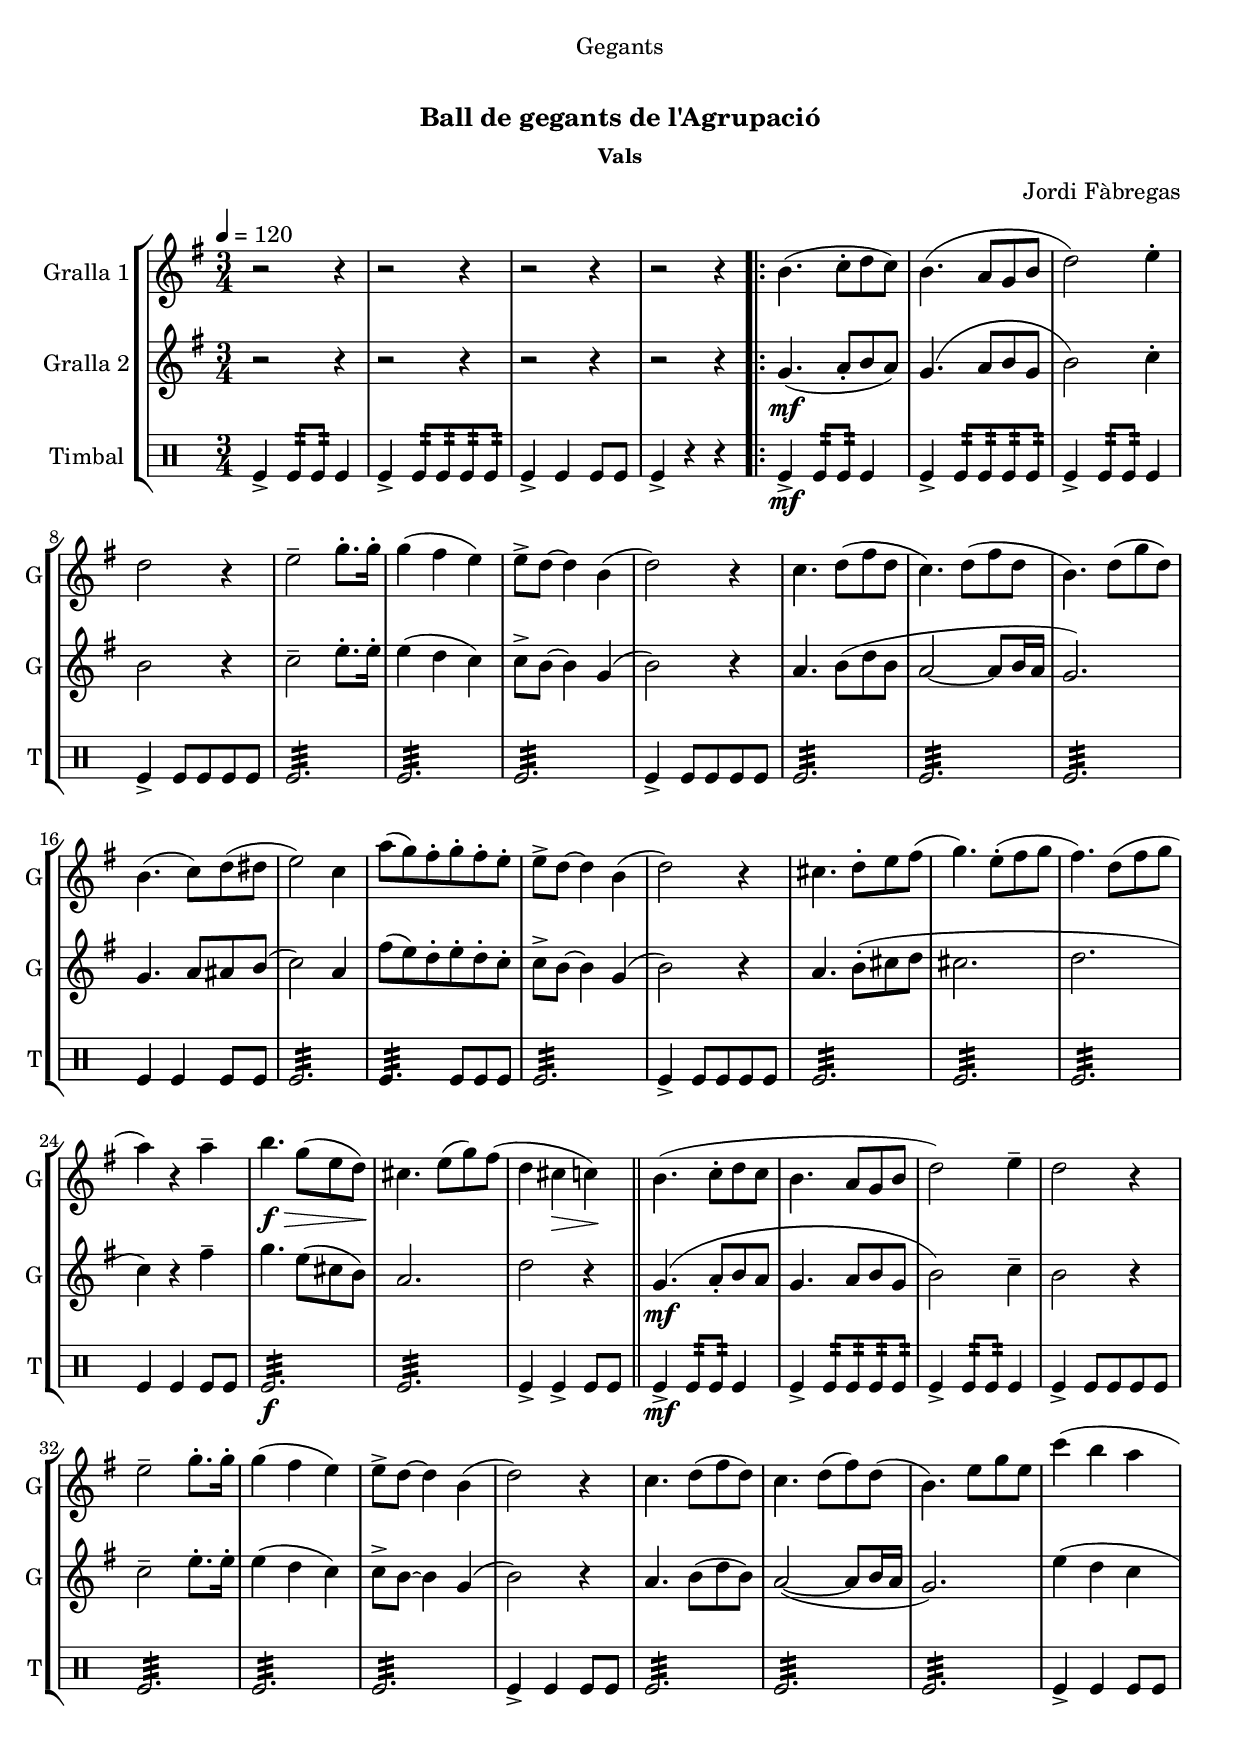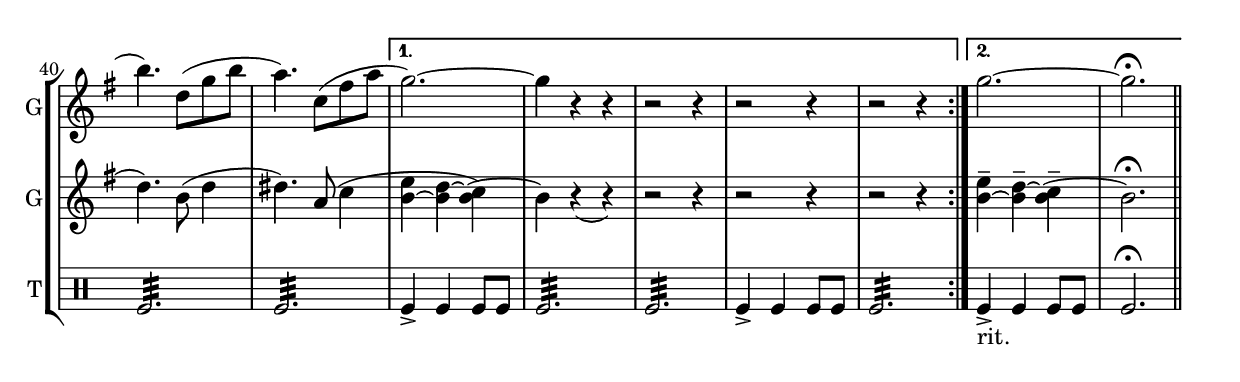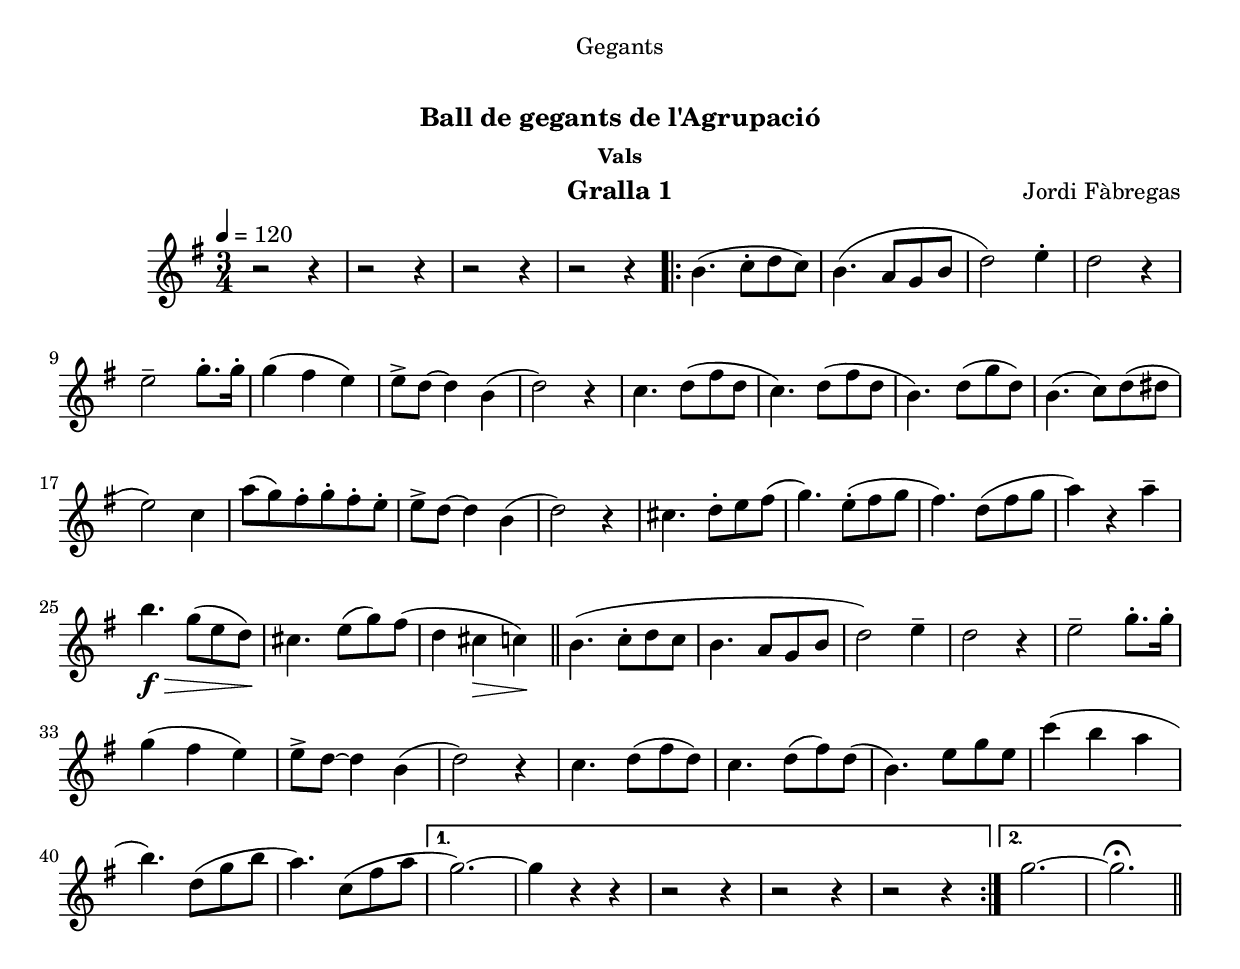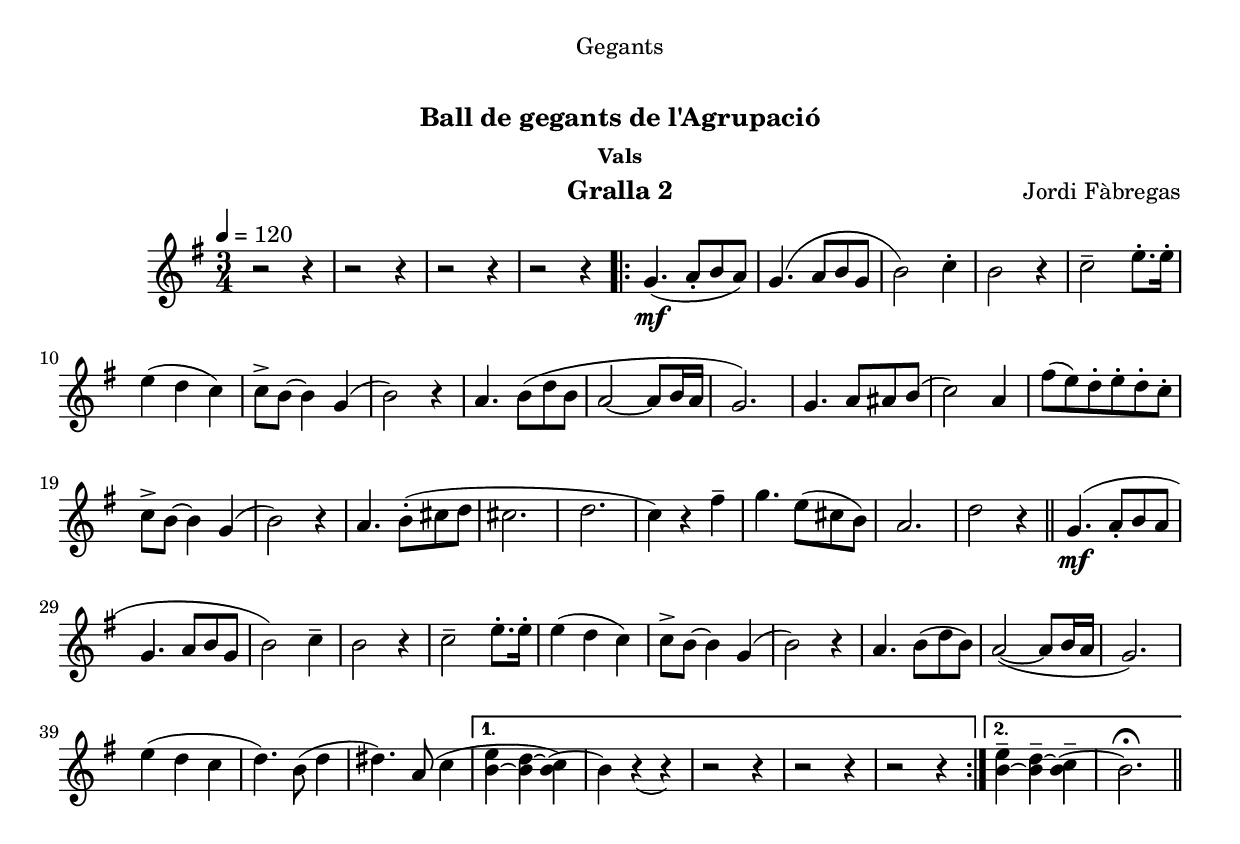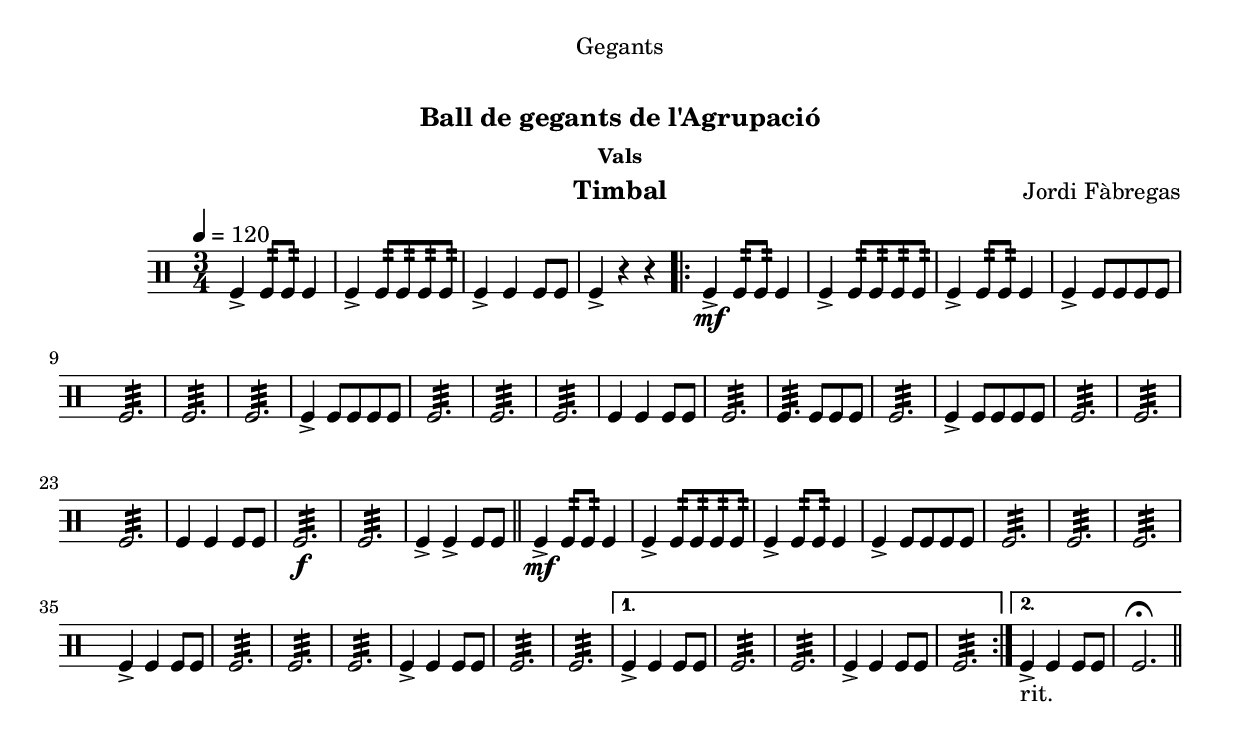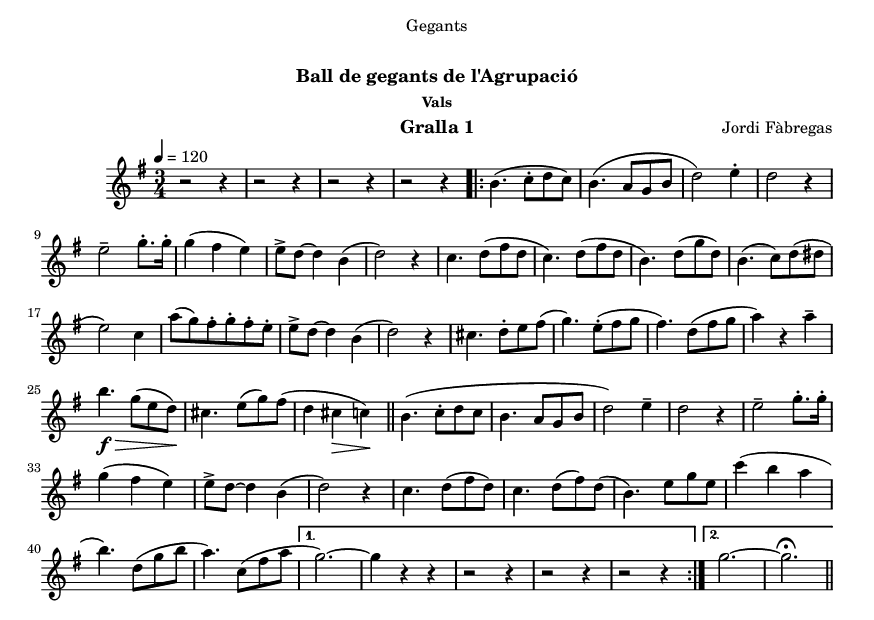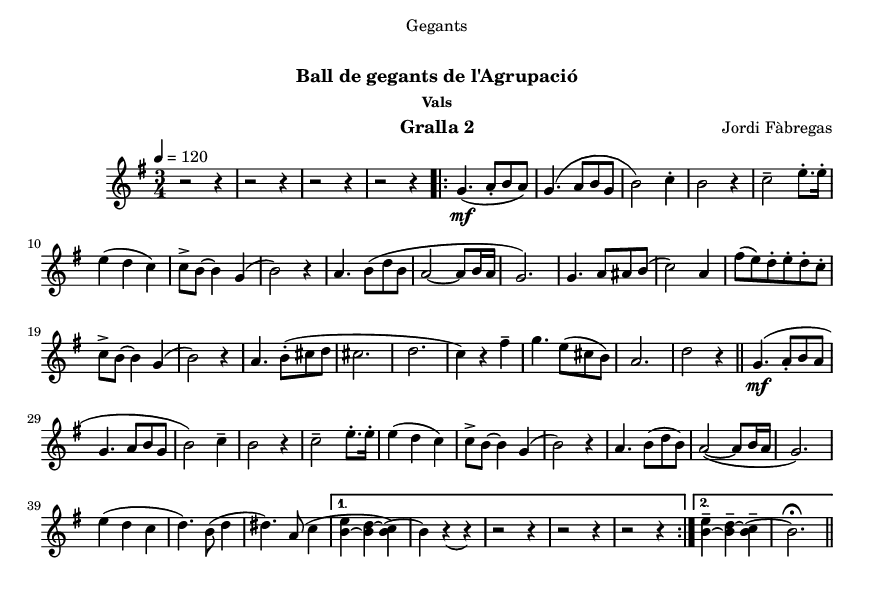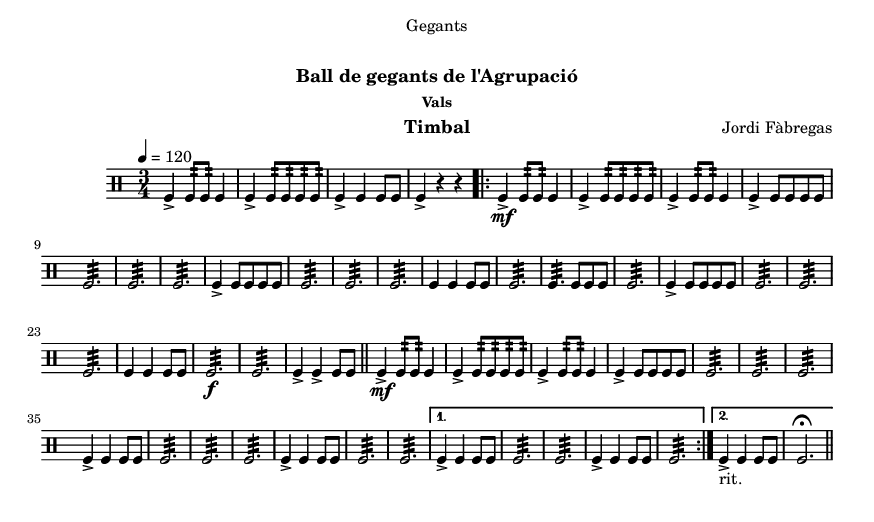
\version "2.16.0"

\header {
  dedication="Gegants"
  title="  "
  subtitle="Ball de gegants de l'Agrupació"
  subsubtitle="Vals"
  poet=""
  meter=""
  piece=""
  composer="Jordi Fàbregas"
  arranger=""
  opus=""
  instrument=""
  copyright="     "
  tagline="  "
}

liniaroAa =
\relative b'
{
  \tempo 4=120
  \clef treble
  \key g \major
  \time 3/4
  r2 r4  |
  r2 r4  |
  r2 r4  |
  r2 r4  |
  %05
  \repeat volta 2 { b4. ( c8-. d  c  )  |
  b4. ( a8 g b   |
  d2 ) e4-.  |
  d2 r4  |
  e2-- g8.-. g16-.  |
  %10
  g4 ( fis e )  |
  e8-> d ~ d4 b (  |
  d2 ) r4  |
  c4. d8 ( fis d  |
  c4. ) d8 ( fis d  |
  %15
  b4. ) d8 ( g d )  |
  b4. ( c8 ) d ( dis   |
  e2 ) c4  |
  a'8 ( ( g ) fis-. g-. fis-. e-.  |
  e8-> d ~ d4 b (  |
  %20
  d2 ) ) r4  |
  cis4. d8-. e fis (   |
  g4. ) e8-. ( fis  g   |
  fis4. ) d8 ( fis  g   |
  a4 ) r a--  |
  %25
  b4. \f \> g8 ( e d \! )  |
  cis4. e8 ( g ) fis (  |
  d4 cis \> c ) \!  \bar "||"
  b4. ( c8-. d  c   |
  b4. a8 g  b   |
  %30
  d2 ) e4--  |
  d2 r4  |
  e2-- g8.-. g16-.  |
  g4 ( fis e )  |
  e8-> d ~ d4 b (  |
  %35
  d2 ) r4  |
  c4. d8 ( fis d )  |
  c4. d8 ( fis ) d (  |
  b4. ) e8 g e  |
  c'4 ( b a  |
  %40
  b4. ) d,8 ( g b  |
  a4. ) c,8 ( fis a }
  \alternative { { g2. ~ )  |
  g4 r r  |
  r2 r4  |
  %45
  r2 r4  |
  r2 r4 }
  { g2. ~   |
  g2.\fermata } } \bar "||"
}

liniaroAb =
\relative g'
{
  \tempo 4=120
  \clef treble
  \key g \major
  \time 3/4
  r2 r4  |
  r2 r4  |
  r2 r4  |
  r2 r4  |
  %05
  \repeat volta 2 { g4. ( \mf a8-. b  a  )  |
  g4. ( a8 b g   |
  b2 ) c4-.  |
  b2 r4  |
  c2-- e8.-. e16-.  |
  %10
  e4 ( d c )  |
  c8-> b ~ b4 g (  |
  b2 ) r4  |
  a4. b8 ( d b  |
  a2 ~ a8 b16 a  |
  %15
  g2. )  |
  g4. a8 ais b (   |
  c2 ) a4  |
  fis'8 ( ( e ) d-. e-. d-. c-.  |
  c8-> b ~ b4 g (  |
  %20
  b2 ) ) r4  |
  a4. b8-. ( cis d    |
  cis2.   |
  d2.  |
  c4 ) r fis--  |
  %25
  g4. e8 ( cis b )  |
  a2.   |
  d2 r4  \bar "||"
  g,4. ( \mf a8-. b  a   |
  g4. a8 b  g   |
  %30
  b2 ) c4--  |
  b2 r4  |
  c2-- e8.-. e16-.  |
  e4 ( d c )  |
  c8-> b ~ b4 g (  |
  %35
  b2 ) r4  |
  a4. b8 ( d b )  |
  a2 ~ ( a8 b16 a  |
  g2. )  |
  e'4 ( d c  |
  %40
  d4. ) b8 ( d4  |
  dis4. ) a8 ( c4 }
  \alternative { { <b e>4 ~ <b d> ~ <b c> ~ )  |
  b4 r ( r )  |
  r2 r4  |
  %45
  r2 r4  |
  r2 r4 }
  { <b e>4-- ~ <b d>-- ~ <b c>-- ~  |
  b2.\fermata } } \bar "||"
}

liniaroAc =
\drummode
{
  \tempo 4=120
  \time 3/4
  tomfl4-> tomfl8:32 tomfl:32 tomfl4  |
  tomfl4-> tomfl8:32 tomfl:32 tomfl:32 tomfl:32  |
  tomfl4-> tomfl tomfl8 tomfl  |
  tomfl4-> r r  |
  %05
  \repeat volta 2 { tomfl4-> \mf tomfl8:32 tomfl:32 tomfl4  |
  tomfl4-> tomfl8:32 tomfl:32 tomfl:32 tomfl:32  |
  tomfl4-> tomfl8:32 tomfl:32 tomfl4  |
  tomfl4-> tomfl8 tomfl tomfl tomfl  |
  tomfl2.:32  |
  %10
  tomfl2.:32  |
  tomfl2.:32  |
  tomfl4-> tomfl8 tomfl tomfl tomfl  |
  tomfl2.:32  |
  tomfl2.:32  |
  %15
  tomfl2.:32  |
  tomfl4 tomfl tomfl8 tomfl  |
  tomfl2.:32  |
  tomfl4.:32 tomfl8 tomfl tomfl  |
  tomfl2.:32  |
  %20
  tomfl4-> tomfl8 tomfl tomfl tomfl  |
  tomfl2.:32  |
  tomfl2.:32  |
  tomfl2.:32  |
  tomfl4 tomfl tomfl8 tomfl  |
  %25
  tomfl2.:32 \f  |
  tomfl2.:32  |
  tomfl4-> tomfl-> tomfl8 tomfl  \bar "||"
  tomfl4-> \mf tomfl8:32 tomfl:32 tomfl4  |
  tomfl4-> tomfl8:32 tomfl:32 tomfl:32 tomfl:32  |
  %30
  tomfl4-> tomfl8:32 tomfl:32 tomfl4  |
  tomfl4-> tomfl8 tomfl tomfl tomfl  |
  tomfl2.:32  |
  tomfl2.:32  |
  tomfl2.:32  |
  %35
  tomfl4-> tomfl tomfl8 tomfl  |
  tomfl2.:32  |
  tomfl2.:32  |
  tomfl2.:32  |
  tomfl4-> tomfl tomfl8 tomfl  |
  %40
  tomfl2.:32  |
  tomfl2.:32 }
  \alternative { { tomfl4-> tomfl tomfl8 tomfl  |
  tomfl2.:32  |
  tomfl2.:32  |
  %45
  tomfl4-> tomfl tomfl8 tomfl  |
  tomfl2.:32 }
  { tomfl4-> _"rit." tomfl tomfl8 tomfl  |
  tomfl2.\fermata } } \bar "||"
}

\book {

\paper {
  print-page-number = false
}

\bookpart {
  \score {
    \new StaffGroup {
      \override Score.RehearsalMark #'self-alignment-X = #LEFT
      <<
        \new Staff \with {instrumentName = #"Gralla 1" shortInstrumentName = #"G"} \liniaroAa
        \new Staff \with {instrumentName = #"Gralla 2" shortInstrumentName = #"G"} \liniaroAb
        \new DrumStaff \with {instrumentName = #"Timbal" shortInstrumentName = #"T"} \liniaroAc
      >>
    }
    \layout {}
  }\score { \unfoldRepeats
    \new StaffGroup {
      \override Score.RehearsalMark #'self-alignment-X = #LEFT
      <<
        \new Staff \with {instrumentName = #"Gralla 1" shortInstrumentName = #"G"} \liniaroAa
        \new Staff \with {instrumentName = #"Gralla 2" shortInstrumentName = #"G"} \liniaroAb
        \new DrumStaff \with {instrumentName = #"Timbal" shortInstrumentName = #"T"} \liniaroAc
      >>
    }
    \midi {}
  }
}

\bookpart {
  \header {instrument="Gralla 1"}
  \score {
    \new StaffGroup {
      \override Score.RehearsalMark #'self-alignment-X = #LEFT
      <<
        \new Staff \liniaroAa
      >>
    }
    \layout {}
  }\score { \unfoldRepeats
    \new StaffGroup {
      \override Score.RehearsalMark #'self-alignment-X = #LEFT
      <<
        \new Staff \liniaroAa
      >>
    }
    \midi {}
  }
}

\bookpart {
  \header {instrument="Gralla 2"}
  \score {
    \new StaffGroup {
      \override Score.RehearsalMark #'self-alignment-X = #LEFT
      <<
        \new Staff \liniaroAb
      >>
    }
    \layout {}
  }\score { \unfoldRepeats
    \new StaffGroup {
      \override Score.RehearsalMark #'self-alignment-X = #LEFT
      <<
        \new Staff \liniaroAb
      >>
    }
    \midi {}
  }
}

\bookpart {
  \header {instrument="Timbal"}
  \score {
    \new StaffGroup {
      \override Score.RehearsalMark #'self-alignment-X = #LEFT
      <<
        \new DrumStaff \liniaroAc
      >>
    }
    \layout {}
  }\score { \unfoldRepeats
    \new StaffGroup {
      \override Score.RehearsalMark #'self-alignment-X = #LEFT
      <<
        \new DrumStaff \liniaroAc
      >>
    }
    \midi {}
  }
}

}

\book {

\paper {
  print-page-number = false
  #(set-paper-size "a6landscape")
  #(layout-set-staff-size 14)
}

\bookpart {
  \header {instrument="Gralla 1"}
  \score {
    \new StaffGroup {
      \override Score.RehearsalMark #'self-alignment-X = #LEFT
      <<
        \new Staff \liniaroAa
      >>
    }
    \layout {}
  }
}

\bookpart {
  \header {instrument="Gralla 2"}
  \score {
    \new StaffGroup {
      \override Score.RehearsalMark #'self-alignment-X = #LEFT
      <<
        \new Staff \liniaroAb
      >>
    }
    \layout {}
  }
}

\bookpart {
  \header {instrument="Timbal"}
  \score {
    \new StaffGroup {
      \override Score.RehearsalMark #'self-alignment-X = #LEFT
      <<
        \new DrumStaff \liniaroAc
      >>
    }
    \layout {}
  }
}

}

